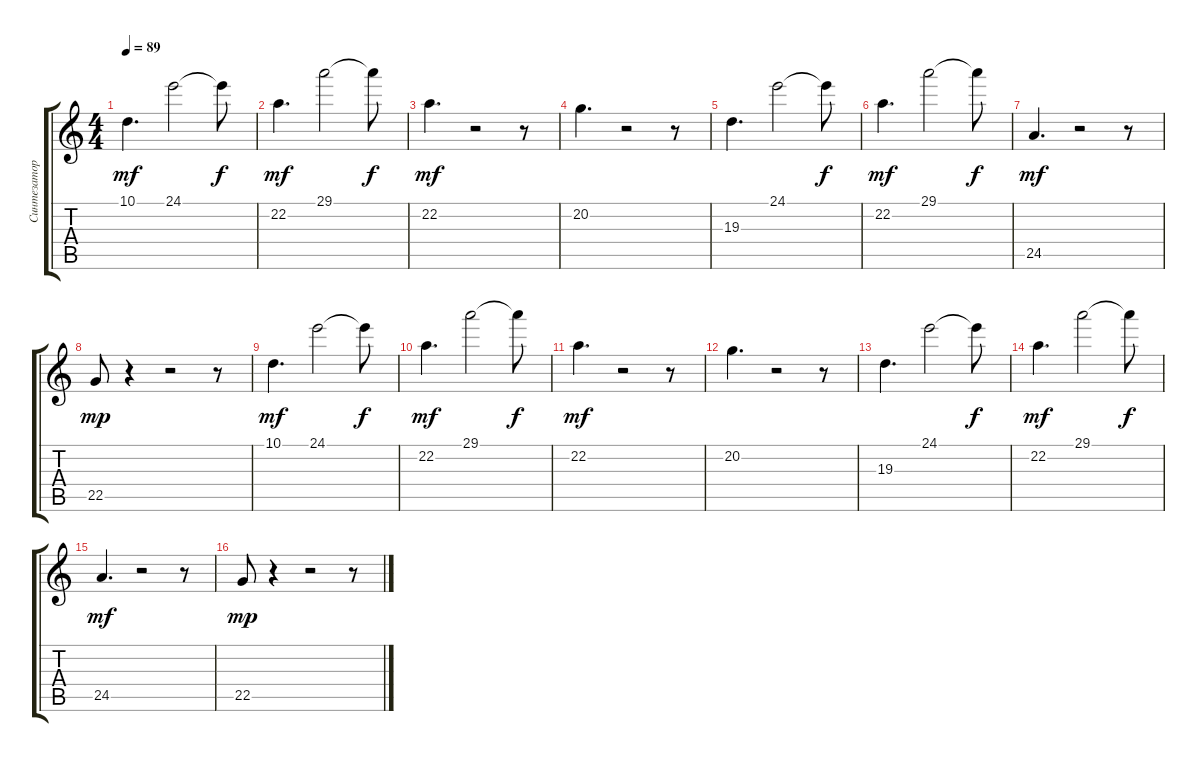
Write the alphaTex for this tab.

\track ("Синтезатор " "Синтезатор") {instrument acousticgrandpiano}
\staff {score tabs}
\tuning (E4 B3 G3 D3 A2 E2) {hide}
\ts (4 4)
\tempo 89
\clef g2
\ks c
10.1.4{d dy mf} 24.1.2 24.1{t}.8{dy f} |
22.2.4{d dy mf} 29.1.2 29.1{t}.8{dy f} |
22.2.4{d dy mf} r.2 r.8 |
20.2.4{d} r.2 r.8 |
19.3.4{d} 24.1.2 24.1{t}.8{dy f} |
22.2.4{d dy mf} 29.1.2 29.1{t}.8{dy f} |
24.5.4{d dy mf} r.2 r.8 |
22.5.8{dy mp} r.4 r.2 r.8 |
10.1.4{d dy mf} 24.1.2 24.1{t}.8{dy f} |
22.2.4{d dy mf} 29.1.2 29.1{t}.8{dy f} |
22.2.4{d dy mf} r.2 r.8 |
20.2.4{d} r.2 r.8 |
19.3.4{d} 24.1.2 24.1{t}.8{dy f} |
22.2.4{d dy mf} 29.1.2 29.1{t}.8{dy f} |
24.5.4{d dy mf} r.2 r.8 |
22.5.8{dy mp} r.4 r.2 r.8
